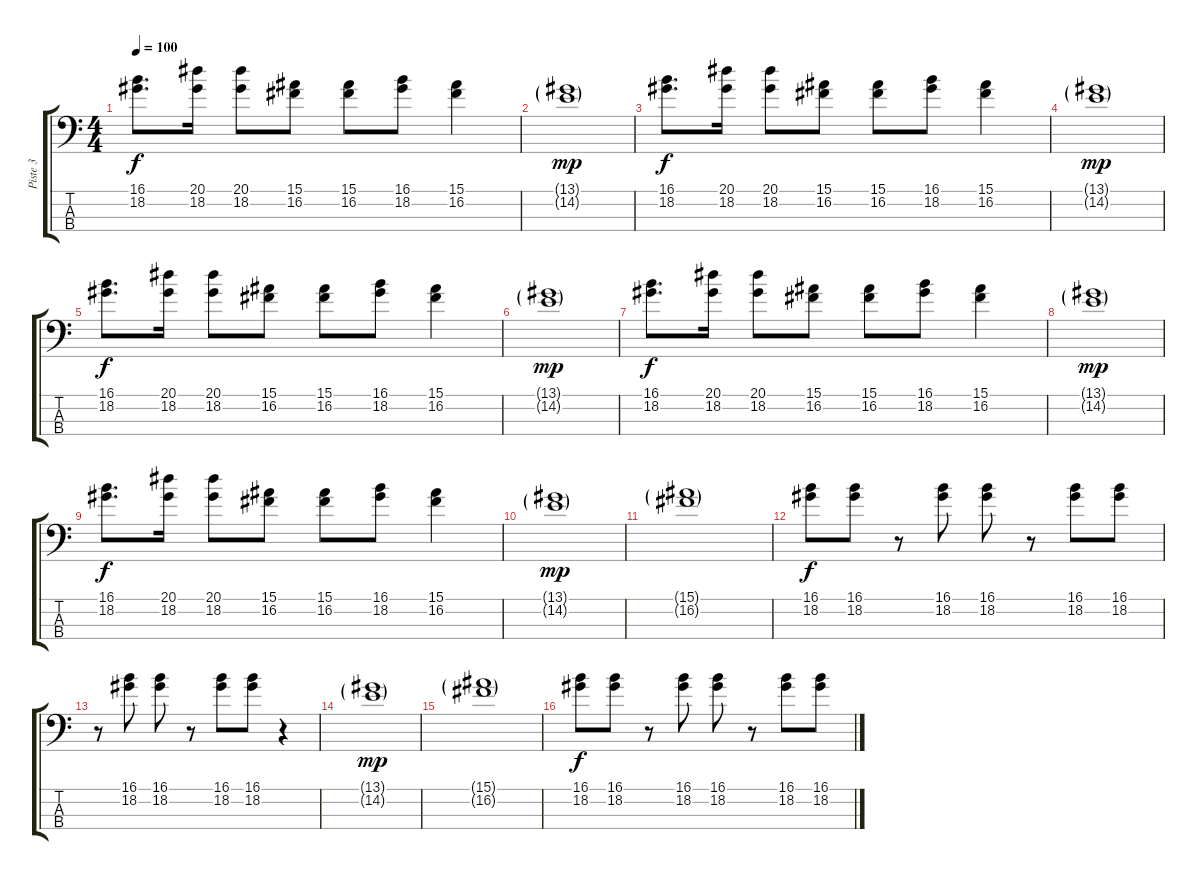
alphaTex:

\track ("Piste 3" "Piste 3") {instrument electricbassfinger}
\staff {score tabs}
\tuning (G2 D2 A1 E1) {hide}
\ts (4 4)
\tempo 100
\clef f4
\ks c
(16.1 18.2).8{d dy f} (20.1 18.2).16 (20.1 18.2).8 (15.1 16.2).8 (15.1 16.2).8 (16.1 18.2).8 (15.1 16.2).4 |
(13.1{g} 14.2{g}).1{dy mp} |
(16.1 18.2).8{d dy f} (20.1 18.2).16 (20.1 18.2).8 (15.1 16.2).8 (15.1 16.2).8 (16.1 18.2).8 (15.1 16.2).4 |
(13.1{g} 14.2{g}).1{dy mp} |
(16.1 18.2).8{d dy f} (20.1 18.2).16 (20.1 18.2).8 (15.1 16.2).8 (15.1 16.2).8 (16.1 18.2).8 (15.1 16.2).4 |
(13.1{g} 14.2{g}).1{dy mp} |
(16.1 18.2).8{d dy f} (20.1 18.2).16 (20.1 18.2).8 (15.1 16.2).8 (15.1 16.2).8 (16.1 18.2).8 (15.1 16.2).4 |
(13.1{g} 14.2{g}).1{dy mp} |
(16.1 18.2).8{d dy f} (20.1 18.2).16 (20.1 18.2).8 (15.1 16.2).8 (15.1 16.2).8 (16.1 18.2).8 (15.1 16.2).4 |
(13.1{g} 14.2{g}).1{dy mp} |
(15.1{g} 16.2{g}).1 |
(16.1 18.2).8{dy f} (16.1 18.2).8 r.8 (16.1 18.2).8 (16.1 18.2).8 r.8 (16.1 18.2).8 (16.1 18.2).8 |
r.8 (16.1 18.2).8 (16.1 18.2).8 r.8 (16.1 18.2).8 (16.1 18.2).8 r.4 |
(13.1{g} 14.2{g}).1{dy mp} |
(15.1{g} 16.2{g}).1 |
(16.1 18.2).8{dy f} (16.1 18.2).8 r.8 (16.1 18.2).8 (16.1 18.2).8 r.8 (16.1 18.2).8 (16.1 18.2).8
